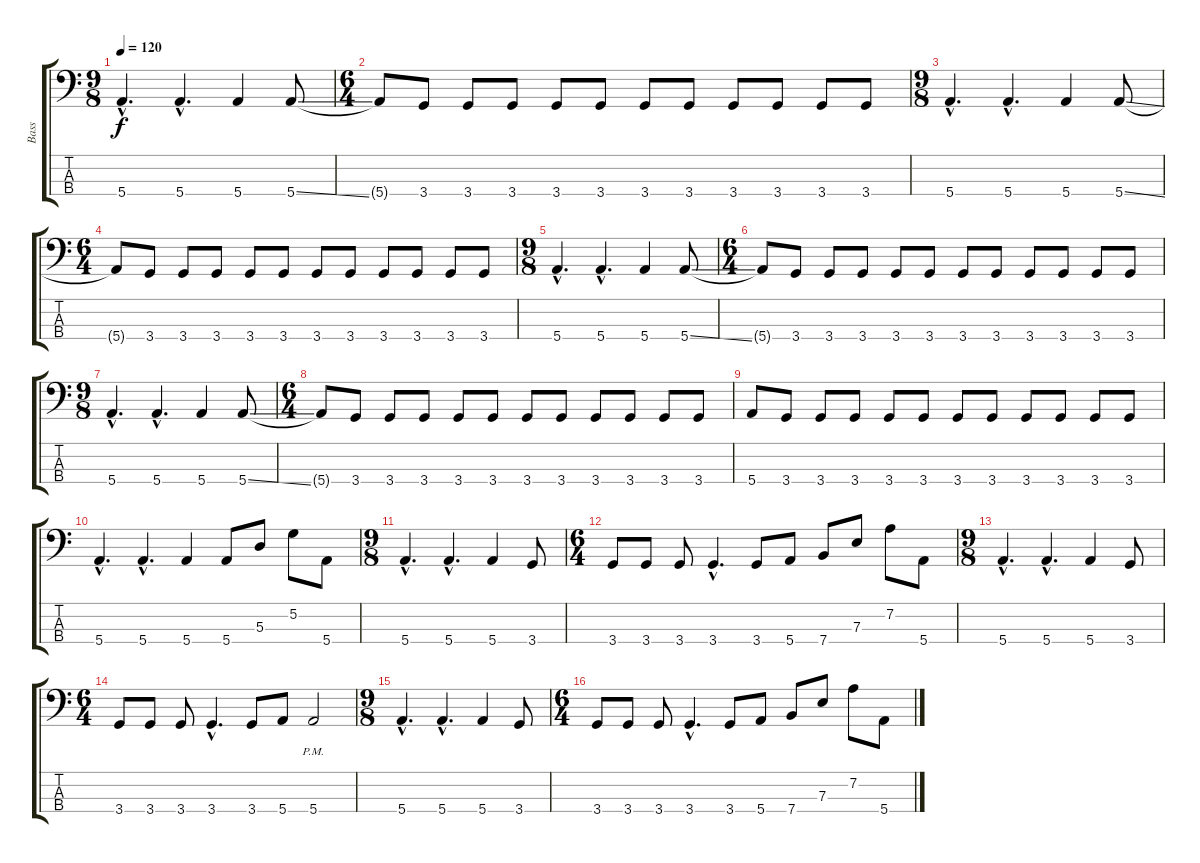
\track ("Bass" "Bass") {instrument electricbassfinger}
\staff {score tabs}
\tuning (G2 D2 A1 E1) {hide}
\ts (9 8)
\tempo 120
\clef f4
\ks c
5.4{hac}.4{d dy f} 5.4{hac}.4{d} 5.4.4 5.4{ss}.8 |
\ts (6 4)
5.4{t}.8 3.4.8 3.4.8 3.4.8 3.4.8 3.4.8 3.4.8 3.4.8 3.4.8 3.4.8 3.4.8 3.4.8 |
\ts (9 8)
5.4{hac}.4{d} 5.4{hac}.4{d} 5.4.4 5.4{ss}.8 |
\ts (6 4)
5.4{t}.8 3.4.8 3.4.8 3.4.8 3.4.8 3.4.8 3.4.8 3.4.8 3.4.8 3.4.8 3.4.8 3.4.8 |
\ts (9 8)
5.4{hac}.4{d} 5.4{hac}.4{d} 5.4.4 5.4{ss}.8 |
\ts (6 4)
5.4{t}.8 3.4.8 3.4.8 3.4.8 3.4.8 3.4.8 3.4.8 3.4.8 3.4.8 3.4.8 3.4.8 3.4.8 |
\ts (9 8)
5.4{hac}.4{d} 5.4{hac}.4{d} 5.4.4 5.4{ss}.8 |
\ts (6 4)
5.4{t}.8 3.4.8 3.4.8 3.4.8 3.4.8 3.4.8 3.4.8 3.4.8 3.4.8 3.4.8 3.4.8 3.4.8 |
5.4.8 3.4.8 3.4.8 3.4.8 3.4.8 3.4.8 3.4.8 3.4.8 3.4.8 3.4.8 3.4.8 3.4.8 |
5.4{hac}.4{d} 5.4{hac}.4{d} 5.4.4 5.4.8 5.3.8 5.2.8 5.4.8 |
\ts (9 8)
5.4{hac}.4{d} 5.4{hac}.4{d} 5.4.4 3.4.8 |
\ts (6 4)
3.4.8 3.4.8 3.4.8 3.4{hac}.4{d} 3.4.8 5.4.8 7.4.8 7.3.8 7.2.8 5.4.8 |
\ts (9 8)
5.4{hac}.4{d} 5.4{hac}.4{d} 5.4.4 3.4.8 |
\ts (6 4)
3.4.8 3.4.8 3.4.8 3.4{hac}.4{d} 3.4.8 5.4.8 5.4{pm}.2 |
\ts (9 8)
5.4{hac}.4{d} 5.4{hac}.4{d} 5.4.4 3.4.8 |
\ts (6 4)
3.4.8 3.4.8 3.4.8 3.4{hac}.4{d} 3.4.8 5.4.8 7.4.8 7.3.8 7.2.8 5.4.8
